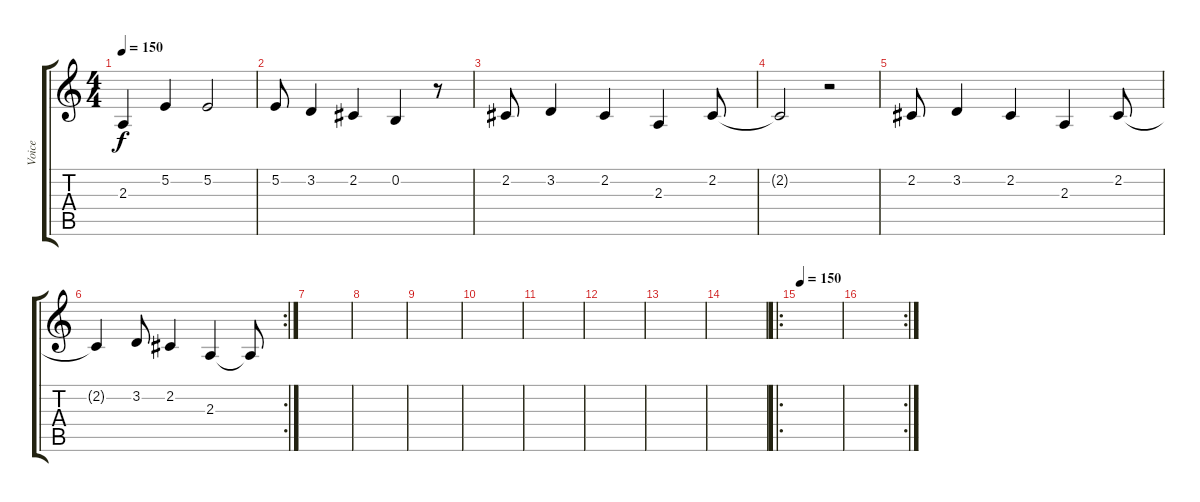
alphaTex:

\track ("Voice" "Voice") {instrument oboe}
\staff {score tabs}
\tuning (E4 B3 G3 D3 A2 E2) {hide}
\ts (4 4)
\tempo 150
\clef g2
\ks c
2.3{t}.4{dy f} 5.2.4 5.2.2 |
5.2.8 3.2.4 2.2.4 0.2.4 r.8 |
2.2.8 3.2.4 2.2.4 2.3.4 2.2.8 |
2.2{t}.2 r.2 |
2.2.8 3.2.4 2.2.4 2.3.4 2.2.8 |
\rc 2
2.2{t}.4 3.2.8 2.2.4 2.3.4 2.3{t}.8 |
|
|
|
|
|
|
|
|
\ro
\tempo 150
|
\rc 2
